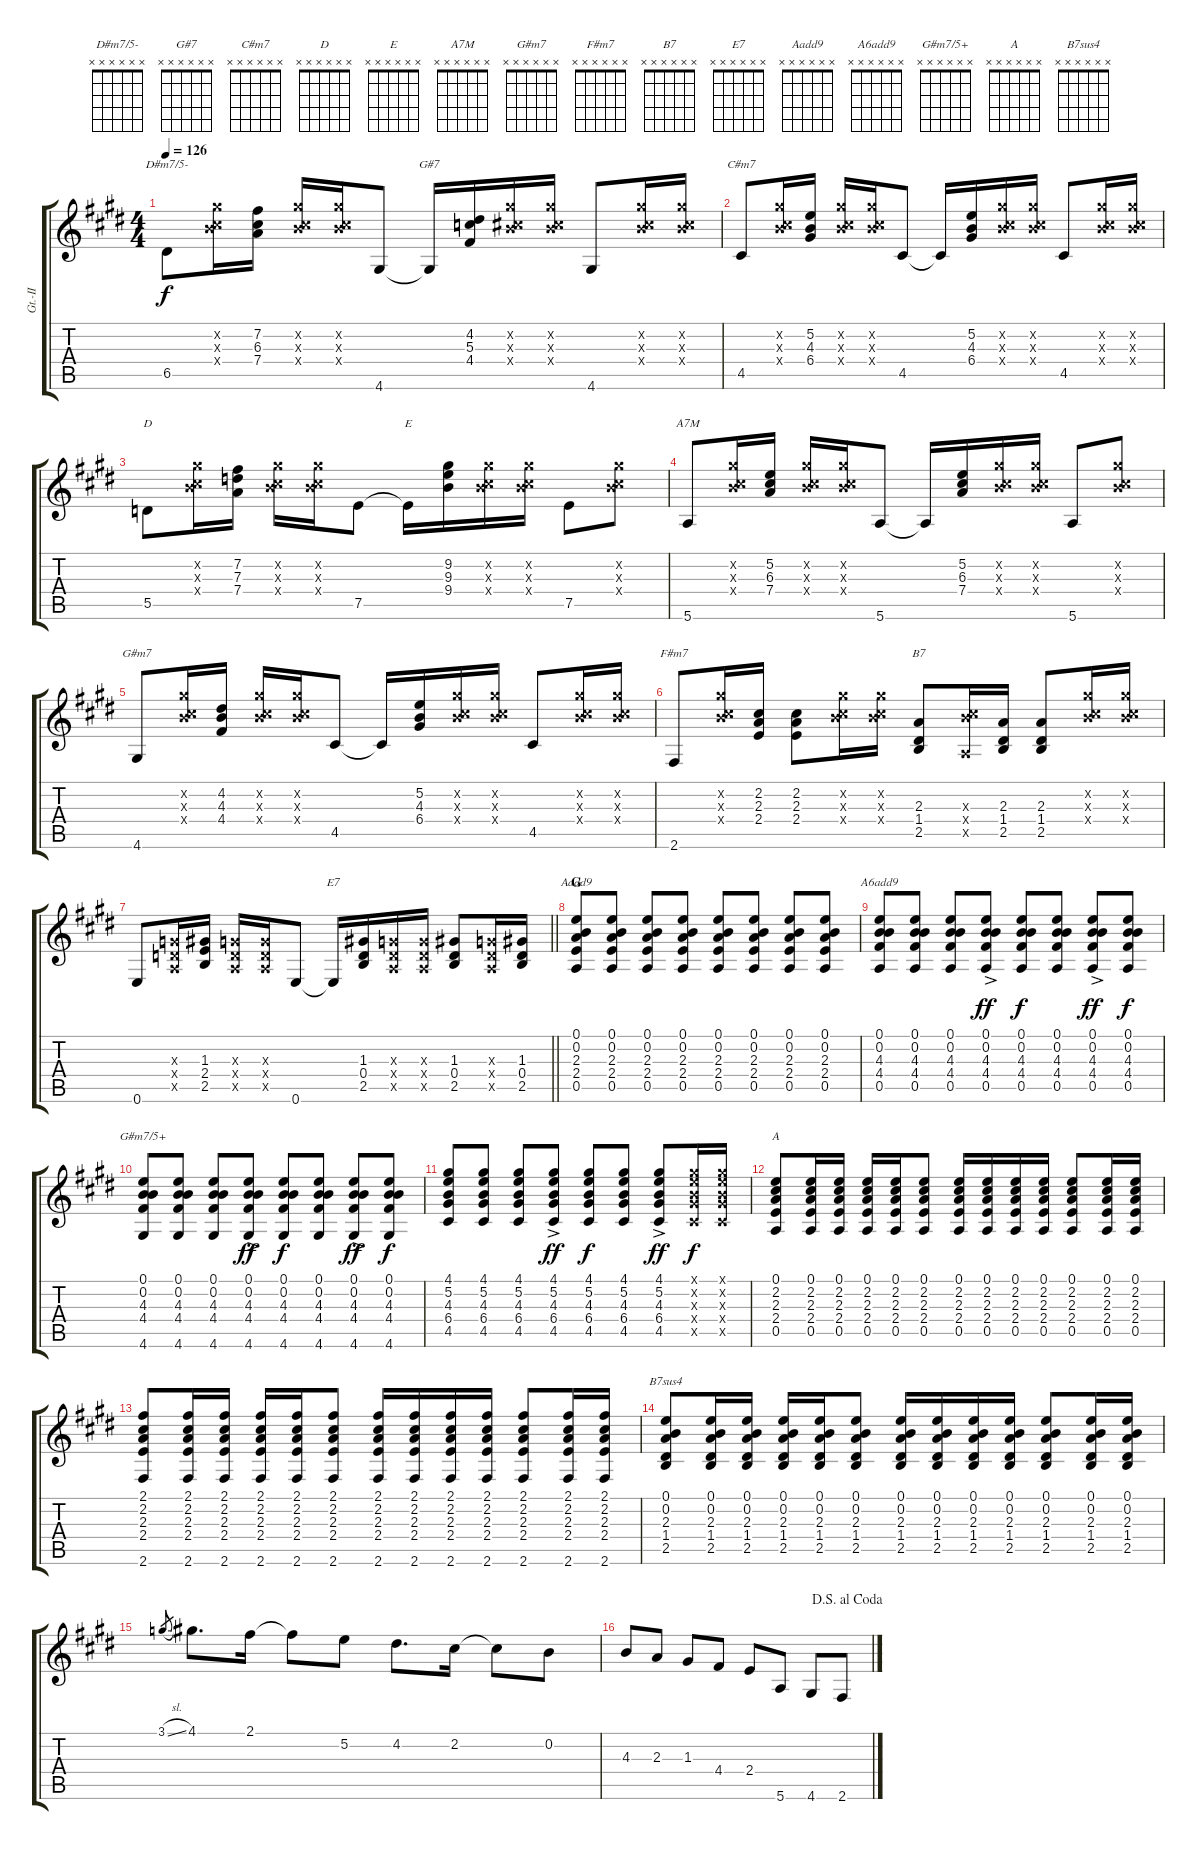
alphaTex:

\track ("Gt.-II" "Gt.-II") {instrument acousticguitarnylon}
\staff {score tabs}
\tuning (E4 B3 G3 D3 A2 E2) {hide}
\chord ("D#m7/5-" x x x x x x)
\chord ("G#7" x x x x x x)
\chord ("C#m7" x x x x x x)
\chord ("D" x x x x x x)
\chord ("E" x x x x x x)
\chord ("A7M" x x x x x x)
\chord ("G#m7" x x x x x x)
\chord ("F#m7" x x x x x x)
\chord ("B7" x x x x x x)
\chord ("E7" x x x x x x)
\chord ("Aadd9" x x x x x x)
\chord ("A6add9" x x x x x x)
\chord ("G#m7/5+" x x x x x x)
\chord ("A" x x x x x x)
\chord ("B7sus4" x x x x x x)
\ts (4 4)
\tempo 126
\clef g2
\ks e
6.5.8{ch "D#m7/5-" dy f} (9.2{x} 6.3{x} 9.4{x}).16 (7.2 6.3 7.4).16 (9.2{x} 6.3{x} 9.4{x}).16 (9.2{x} 6.3{x} 9.4{x}).16 4.6.8 4.6{t}.16{ch "G#7"} (4.2 5.3 4.4).16 (9.2{x} 6.3{x} 9.4{x}).16 (9.2{x} 6.3{x} 9.4{x}).16 4.6.8 (9.2{x} 6.3{x} 9.4{x}).16 (9.2{x} 6.3{x} 9.4{x}).16 |
4.5.8{ch "C#m7"} (9.2{x} 6.3{x} 9.4{x}).16 (5.2 4.3 6.4).16 (9.2{x} 6.3{x} 9.4{x}).16 (9.2{x} 6.3{x} 9.4{x}).16 4.5.8 4.5{t}.16 (5.2 4.3 6.4).16 (9.2{x} 6.3{x} 9.4{x}).16 (9.2{x} 6.3{x} 9.4{x}).16 4.5.8 (9.2{x} 6.3{x} 9.4{x}).16 (9.2{x} 6.3{x} 9.4{x}).16 |
5.5.8{ch "D"} (9.2{x} 6.3{x} 9.4{x}).16 (7.2 7.3 7.4).16 (9.2{x} 6.3{x} 9.4{x}).16 (9.2{x} 6.3{x} 9.4{x}).16 7.5.8 7.5{t}.16{ch "E"} (9.2 9.3 9.4).16 (9.2{x} 6.3{x} 9.4{x}).16 (9.2{x} 6.3{x} 9.4{x}).16 7.5.8 (9.2{x} 6.3{x} 9.4{x}).8 |
5.6.8{ch "A7M"} (9.2{x} 6.3{x} 9.4{x}).16 (5.2 6.3 7.4).16 (9.2{x} 6.3{x} 9.4{x}).16 (9.2{x} 6.3{x} 9.4{x}).16 5.6.8 5.6{t}.16 (5.2 6.3 7.4).16 (9.2{x} 6.3{x} 9.4{x}).16 (9.2{x} 6.3{x} 9.4{x}).16 5.6.8 (9.2{x} 6.3{x} 9.4{x}).8 |
4.6.8{ch "G#m7"} (9.2{x} 6.3{x} 9.4{x}).16 (4.2 4.3 4.4).16 (9.2{x} 6.3{x} 9.4{x}).16 (9.2{x} 6.3{x} 9.4{x}).16 4.5.8 4.5{t}.16 (5.2 4.3 6.4).16 (9.2{x} 6.3{x} 9.4{x}).16 (9.2{x} 6.3{x} 9.4{x}).16 4.5.8 (9.2{x} 6.3{x} 9.4{x}).16 (9.2{x} 6.3{x} 9.4{x}).16 |
2.6.8{ch "F#m7"} (9.2{x} 6.3{x} 9.4{x}).16 (2.2 2.3 2.4).16 (2.2 2.3 2.4).8 (9.2{x} 6.3{x} 9.4{x}).16 (9.2{x} 6.3{x} 9.4{x}).16 (2.3 1.4 2.5).8{ch "B7"} (6.3{x} 9.4{x} 0.5{x}).16 (2.3 1.4 2.5).16 (2.3 1.4 2.5).8 (9.2{x} 6.3{x} 9.4{x}).16 (9.2{x} 6.3{x} 9.4{x}).16 |
\barLineRight lightlight
0.6.8 (0.3{x} 0.4{x} 0.5{x}).16 (1.3 2.4 2.5).16 (0.3{x} 0.4{x} 0.5{x}).16 (0.3{x} 0.4{x} 0.5{x}).16 0.6.8 0.6{t}.16{ch "E7"} (1.3 0.4 2.5).16 (0.3{x} 0.4{x} 0.5{x}).16 (0.3{x} 0.4{x} 0.5{x}).16 (1.3 0.4 2.5).8 (0.3{x} 0.4{x} 0.5{x}).16 (1.3 0.4 2.5).16 |
\section ("" "G")
(0.1 0.2 2.3 2.4 0.5).8{ch "Aadd9"} (0.1 0.2 2.3 2.4 0.5).8 (0.1 0.2 2.3 2.4 0.5).8 (0.1 0.2 2.3 2.4 0.5).8 (0.1 0.2 2.3 2.4 0.5).8 (0.1 0.2 2.3 2.4 0.5).8 (0.1 0.2 2.3 2.4 0.5).8 (0.1 0.2 2.3 2.4 0.5).8 |
(0.1 0.2 4.3 4.4 0.5).8{ch "A6add9"} (0.1 0.2 4.3 4.4 0.5).8 (0.1 0.2 4.3 4.4 0.5).8 (0.1{ac} 0.2{ac} 4.3{ac} 4.4{ac} 0.5{ac}).8{dy ff} (0.1 0.2 4.3 4.4 0.5).8{dy f} (0.1 0.2 4.3 4.4 0.5).8 (0.1{ac} 0.2{ac} 4.3{ac} 4.4{ac} 0.5{ac}).8{dy ff} (0.1 0.2 4.3 4.4 0.5).8{dy f} |
(0.1 0.2 4.3 4.4 4.6).8{ch "G#m7/5+"} (0.1 0.2 4.3 4.4 4.6).8 (0.1 0.2 4.3 4.4 4.6).8 (0.1{ac} 0.2{ac} 4.3{ac} 4.4{ac} 4.6{ac}).8{dy ff} (0.1 0.2 4.3 4.4 4.6).8{dy f} (0.1 0.2 4.3 4.4 4.6).8 (0.1{ac} 0.2{ac} 4.3{ac} 4.4{ac} 4.6{ac}).8{dy ff} (0.1 0.2 4.3 4.4 4.6).8{dy f} |
(4.1 5.2 4.3 6.4 4.5).8 (4.1 5.2 4.3 6.4 4.5).8 (4.1 5.2 4.3 6.4 4.5).8 (4.1{ac} 5.2{ac} 4.3{ac} 6.4{ac} 4.5{ac}).8{dy ff} (4.1 5.2 4.3 6.4 4.5).8{dy f} (4.1 5.2 4.3 6.4 4.5).8 (4.1{ac} 5.2{ac} 4.3{ac} 6.4{ac} 4.5{ac}).8{dy ff} (4.1{x} 5.2{x} 4.3{x} 6.4{x} 4.5{x}).16{dy f} (4.1{x} 5.2{x} 4.3{x} 6.4{x} 4.5{x}).16 |
(0.1 2.2 2.3 2.4 0.5).8{ch "A"} (0.1 2.2 2.3 2.4 0.5).16 (0.1 2.2 2.3 2.4 0.5).16 (0.1 2.2 2.3 2.4 0.5).16 (0.1 2.2 2.3 2.4 0.5).16 (0.1 2.2 2.3 2.4 0.5).8 (0.1 2.2 2.3 2.4 0.5).16 (0.1 2.2 2.3 2.4 0.5).16 (0.1 2.2 2.3 2.4 0.5).16 (0.1 2.2 2.3 2.4 0.5).16 (0.1 2.2 2.3 2.4 0.5).8 (0.1 2.2 2.3 2.4 0.5).16 (0.1 2.2 2.3 2.4 0.5).16 |
(2.1 2.2 2.3 2.4 2.6).8 (2.1 2.2 2.3 2.4 2.6).16 (2.1 2.2 2.3 2.4 2.6).16 (2.1 2.2 2.3 2.4 2.6).16 (2.1 2.2 2.3 2.4 2.6).16 (2.1 2.2 2.3 2.4 2.6).8 (2.1 2.2 2.3 2.4 2.6).16 (2.1 2.2 2.3 2.4 2.6).16 (2.1 2.2 2.3 2.4 2.6).16 (2.1 2.2 2.3 2.4 2.6).16 (2.1 2.2 2.3 2.4 2.6).8 (2.1 2.2 2.3 2.4 2.6).16 (2.1 2.2 2.3 2.4 2.6).16 |
(0.1 0.2 2.3 1.4 2.5).8{ch "B7sus4"} (0.1 0.2 2.3 1.4 2.5).16 (0.1 0.2 2.3 1.4 2.5).16 (0.1 0.2 2.3 1.4 2.5).16 (0.1 0.2 2.3 1.4 2.5).16 (0.1 0.2 2.3 1.4 2.5).8 (0.1 0.2 2.3 1.4 2.5).16 (0.1 0.2 2.3 1.4 2.5).16 (0.1 0.2 2.3 1.4 2.5).16 (0.1 0.2 2.3 1.4 2.5).16 (0.1 0.2 2.3 1.4 2.5).8 (0.1 0.2 2.3 1.4 2.5).16 (0.1 0.2 2.3 1.4 2.5).16 |
3.1{sl}.8{gr} 4.1.8{d} 2.1.16 2.1{t}.8 5.2.8 4.2.8{d} 2.2.16 2.2{t}.8 0.2.8 |
\jump dalsegnoalcoda
4.3.8 2.3.8 1.3.8 4.4.8 2.4.8 5.6.8 4.6.8 2.6.8
